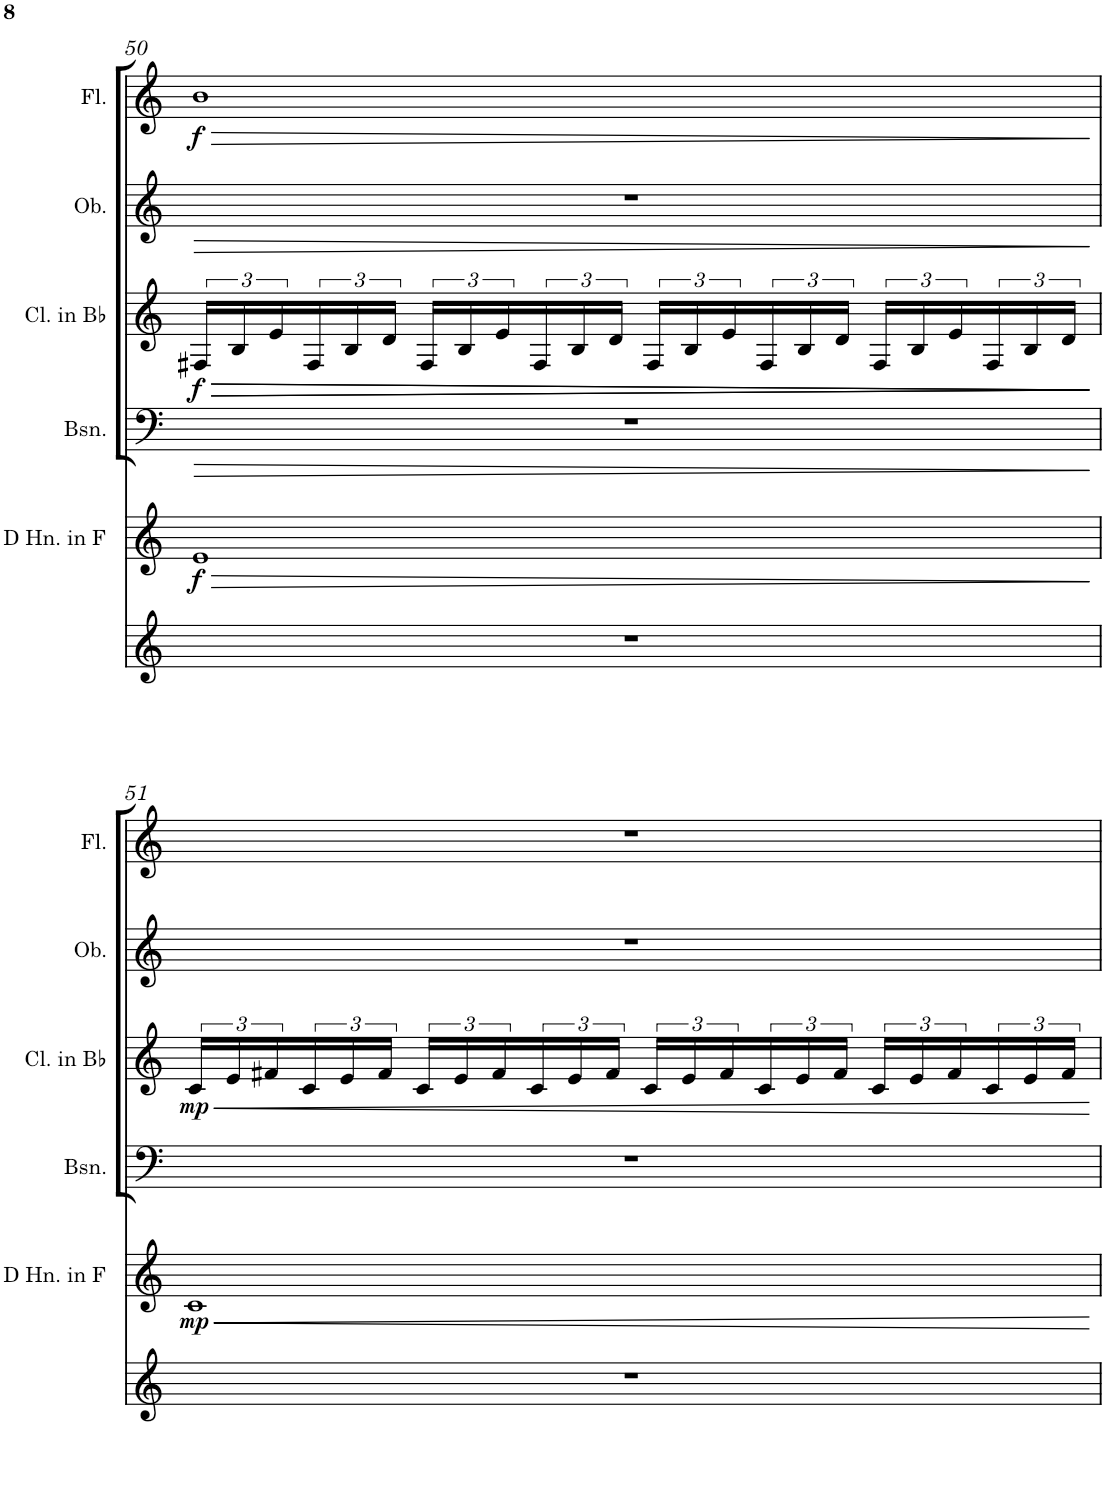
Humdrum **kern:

**kern	**kern	**dynam	**kern	**dynam	**kern	**dynam	**kern	**dynam	**kern	**dynam
*part6	*part5	*part5	*part4	*part4	*part3	*part3	*part2	*part2	*part1	*part1
*staff6	*staff5	*staff5	*staff4	*staff4	*staff3	*staff3	*staff2	*staff2	*staff1	*staff1
*I"Cues	*I"Horn in F	*	*I"Bassoon	*	*I"Clarinet in Bb	*	*I"Oboe	*	*I"Flute	*
*	*	*	*I'Bsn.	*	*I'Cl. in Bb	*	*I'Ob.	*	*I'Fl.	*
!!LO:PB:g=z
*clefG2	*clefG2	*	*clefF4	*	*clefG2	*	*clefG2	*	*clefG2	*
*	*Trd4c7	*	*	*	*Trd1c2	*	*	*	*	*
*k[]	*k[]	*	*k[]	*	*k[]	*	*k[]	*	*k[]	*
*M4/4	*M4/4	*	*M4/4	*	*M4/4	*	*M4/4	*	*M4/4	*
=50	=50	=50	=50	=50	=50	=50	=50	=50	=50	=50
!	!	!LO:HP:b	!	!LO:HP:b	!	!LO:HP:b	!	!LO:HP:b	!	!LO:HP:b
!	!	!LO:DY:n=1:b	!	!	!	!LO:DY:n=1:b	!	!	!	!LO:DY:n=1:b
1r	1e	> f	1r	>	24F#X/LL	> f	1r	>	1b	> f
!	!	!	!	!	!	!LO:HP:b	!	!	!	!
.	.	.	.	.	24B/	>	.	.	.	.
.	.	.	.	.	24e/	.	.	.	.	.
.	.	.	.	.	24F#/	.	.	.	.	.
.	.	.	.	.	24B/	.	.	.	.	.
.	.	.	.	.	24d/JJ	.	.	.	.	.
.	.	.	.	.	24F#/LL	.	.	.	.	.
.	.	.	.	.	24B/	.	.	.	.	.
.	.	.	.	.	24e/	.	.	.	.	.
.	.	.	.	.	24F#/	.	.	.	.	.
.	.	.	.	.	24B/	.	.	.	.	.
.	.	.	.	.	24d/JJ	.	.	.	.	.
.	.	.	.	.	24F#/LL	.	.	.	.	.
.	.	.	.	.	24B/	.	.	.	.	.
.	.	.	.	.	24e/	.	.	.	.	.
.	.	.	.	.	24F#/	.	.	.	.	.
.	.	.	.	.	24B/	.	.	.	.	.
.	.	.	.	.	24d/JJ	.	.	.	.	.
.	.	.	.	.	24F#/LL	.	.	.	.	.
.	.	.	.	.	24B/	.	.	.	.	.
.	.	.	.	.	24e/	.	.	.	.	.
.	.	.	.	.	24F#/	.	.	.	.	.
.	.	.	.	.	24B/	.	.	.	.	.
.	.	.	.	.	24d/JJ	.	.	.	.	.
.	.	]	.	]	.	] ]	.	]	.	]
!!LO:LB:g=z
=51	=51	=51	=51	=51	=51	=51	=51	=51	=51	=51
!	!	!LO:HP:b	!	!	!	!LO:HP:b	!	!	!	!
!	!	!LO:DY:n=1:b	!	!	!	!LO:DY:n=1:b	!	!	!	!
1r	1c	< mp	1r	.	24c/LL	< mp	1r	.	1r	.
.	.	.	.	.	24e/	.	.	.	.	.
.	.	.	.	.	24f#X/	.	.	.	.	.
.	.	.	.	.	24c/	.	.	.	.	.
.	.	.	.	.	24e/	.	.	.	.	.
.	.	.	.	.	24f#/JJ	.	.	.	.	.
.	.	.	.	.	24c/LL	.	.	.	.	.
.	.	.	.	.	24e/	.	.	.	.	.
.	.	.	.	.	24f#/	.	.	.	.	.
.	.	.	.	.	24c/	.	.	.	.	.
.	.	.	.	.	24e/	.	.	.	.	.
.	.	.	.	.	24f#/JJ	.	.	.	.	.
.	.	.	.	.	24c/LL	.	.	.	.	.
.	.	.	.	.	24e/	.	.	.	.	.
.	.	.	.	.	24f#/	.	.	.	.	.
.	.	.	.	.	24c/	.	.	.	.	.
.	.	.	.	.	24e/	.	.	.	.	.
.	.	.	.	.	24f#/JJ	.	.	.	.	.
.	.	.	.	.	24c/LL	.	.	.	.	.
.	.	.	.	.	24e/	.	.	.	.	.
.	.	.	.	.	24f#/	.	.	.	.	.
.	.	.	.	.	24c/	.	.	.	.	.
.	.	.	.	.	24e/	.	.	.	.	.
.	.	.	.	.	24f#/JJ	.	.	.	.	.
.	.	[	.	.	.	[	.	.	.	.
=	=	=	=	=	=	=	=	=	=	=
*-	*-	*-	*-	*-	*-	*-	*-	*-	*-	*-
